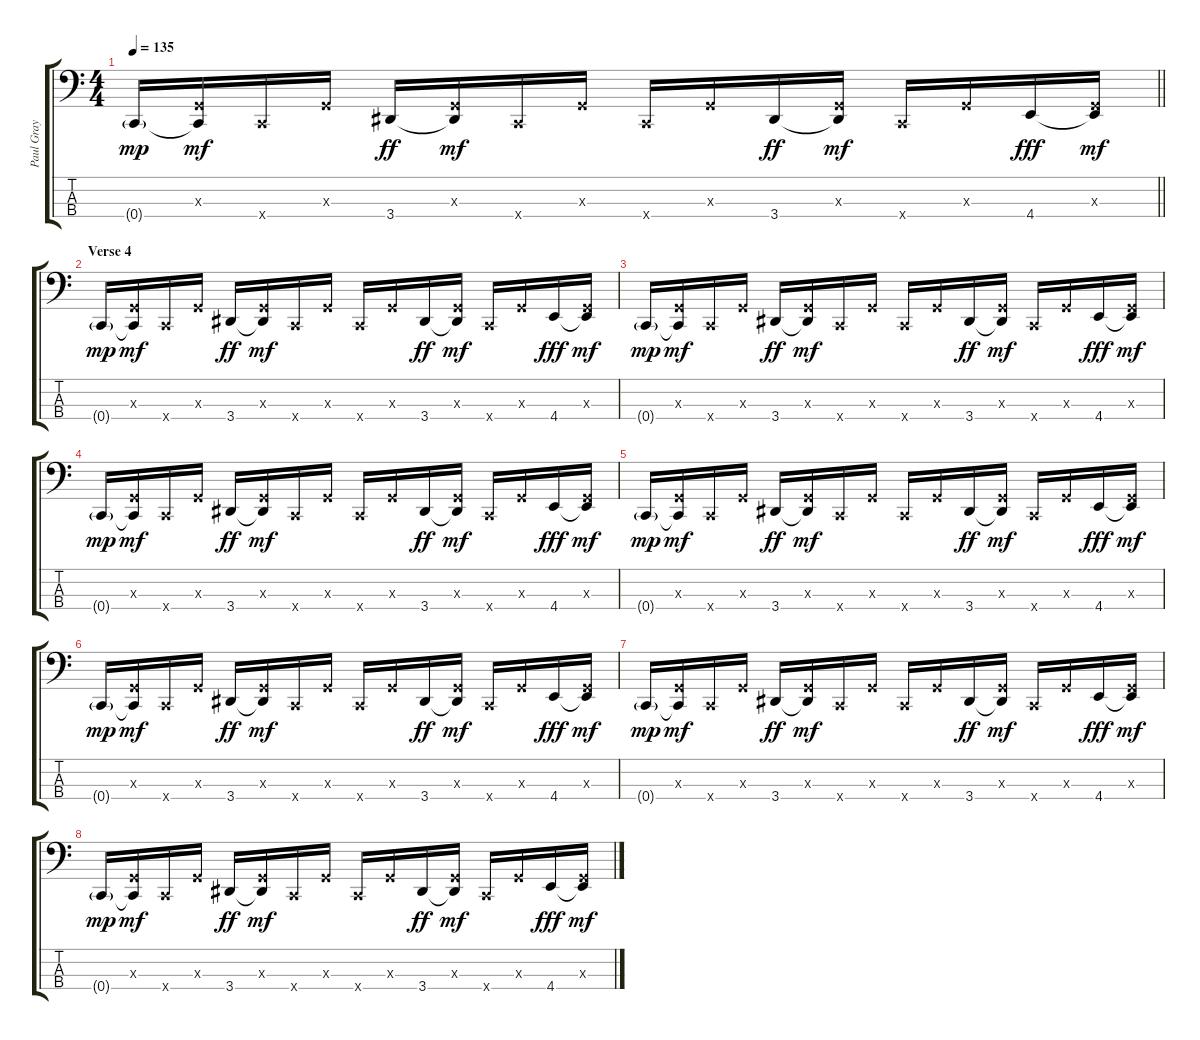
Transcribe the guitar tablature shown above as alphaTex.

\track ("Paul Gray" "Paul Gray") {instrument slapbass2}
\staff {score tabs}
\tuning (F2 C2 G1 C1) {hide}
\ts (4 4)
\tempo 135
\clef f4
\barLineRight lightlight
\ks c
0.4{g}.16{dy mp} (0.3{x} 0.4{t}).16{dy mf} 0.4{x}.16 0.3{x}.16 3.4.16{dy ff} (0.3{x} 3.4{t}).16{dy mf} 0.4{x}.16 0.3{x}.16 0.4{x}.16 0.3{x}.16 3.4.16{dy ff} (0.3{x} 3.4{t}).16{dy mf} 0.4{x}.16 0.3{x}.16 4.4.16{dy fff} (0.3{x} 4.4{t}).16{dy mf} |
\section ("" "Verse 4")
0.4{g}.16{dy mp} (0.3{x} 0.4{t}).16{dy mf} 0.4{x}.16 0.3{x}.16 3.4.16{dy ff} (0.3{x} 3.4{t}).16{dy mf} 0.4{x}.16 0.3{x}.16 0.4{x}.16 0.3{x}.16 3.4.16{dy ff} (0.3{x} 3.4{t}).16{dy mf} 0.4{x}.16 0.3{x}.16 4.4.16{dy fff} (0.3{x} 4.4{t}).16{dy mf} |
0.4{g}.16{dy mp} (0.3{x} 0.4{t}).16{dy mf} 0.4{x}.16 0.3{x}.16 3.4.16{dy ff} (0.3{x} 3.4{t}).16{dy mf} 0.4{x}.16 0.3{x}.16 0.4{x}.16 0.3{x}.16 3.4.16{dy ff} (0.3{x} 3.4{t}).16{dy mf} 0.4{x}.16 0.3{x}.16 4.4.16{dy fff} (0.3{x} 4.4{t}).16{dy mf} |
0.4{g}.16{dy mp} (0.3{x} 0.4{t}).16{dy mf} 0.4{x}.16 0.3{x}.16 3.4.16{dy ff} (0.3{x} 3.4{t}).16{dy mf} 0.4{x}.16 0.3{x}.16 0.4{x}.16 0.3{x}.16 3.4.16{dy ff} (0.3{x} 3.4{t}).16{dy mf} 0.4{x}.16 0.3{x}.16 4.4.16{dy fff} (0.3{x} 4.4{t}).16{dy mf} |
0.4{g}.16{dy mp} (0.3{x} 0.4{t}).16{dy mf} 0.4{x}.16 0.3{x}.16 3.4.16{dy ff} (0.3{x} 3.4{t}).16{dy mf} 0.4{x}.16 0.3{x}.16 0.4{x}.16 0.3{x}.16 3.4.16{dy ff} (0.3{x} 3.4{t}).16{dy mf} 0.4{x}.16 0.3{x}.16 4.4.16{dy fff} (0.3{x} 4.4{t}).16{dy mf} |
0.4{g}.16{dy mp} (0.3{x} 0.4{t}).16{dy mf} 0.4{x}.16 0.3{x}.16 3.4.16{dy ff} (0.3{x} 3.4{t}).16{dy mf} 0.4{x}.16 0.3{x}.16 0.4{x}.16 0.3{x}.16 3.4.16{dy ff} (0.3{x} 3.4{t}).16{dy mf} 0.4{x}.16 0.3{x}.16 4.4.16{dy fff} (0.3{x} 4.4{t}).16{dy mf} |
0.4{g}.16{dy mp} (0.3{x} 0.4{t}).16{dy mf} 0.4{x}.16 0.3{x}.16 3.4.16{dy ff} (0.3{x} 3.4{t}).16{dy mf} 0.4{x}.16 0.3{x}.16 0.4{x}.16 0.3{x}.16 3.4.16{dy ff} (0.3{x} 3.4{t}).16{dy mf} 0.4{x}.16 0.3{x}.16 4.4.16{dy fff} (0.3{x} 4.4{t}).16{dy mf} |
0.4{g}.16{dy mp} (0.3{x} 0.4{t}).16{dy mf} 0.4{x}.16 0.3{x}.16 3.4.16{dy ff} (0.3{x} 3.4{t}).16{dy mf} 0.4{x}.16 0.3{x}.16 0.4{x}.16 0.3{x}.16 3.4.16{dy ff} (0.3{x} 3.4{t}).16{dy mf} 0.4{x}.16 0.3{x}.16 4.4.16{dy fff} (0.3{x} 4.4{t}).16{dy mf}
